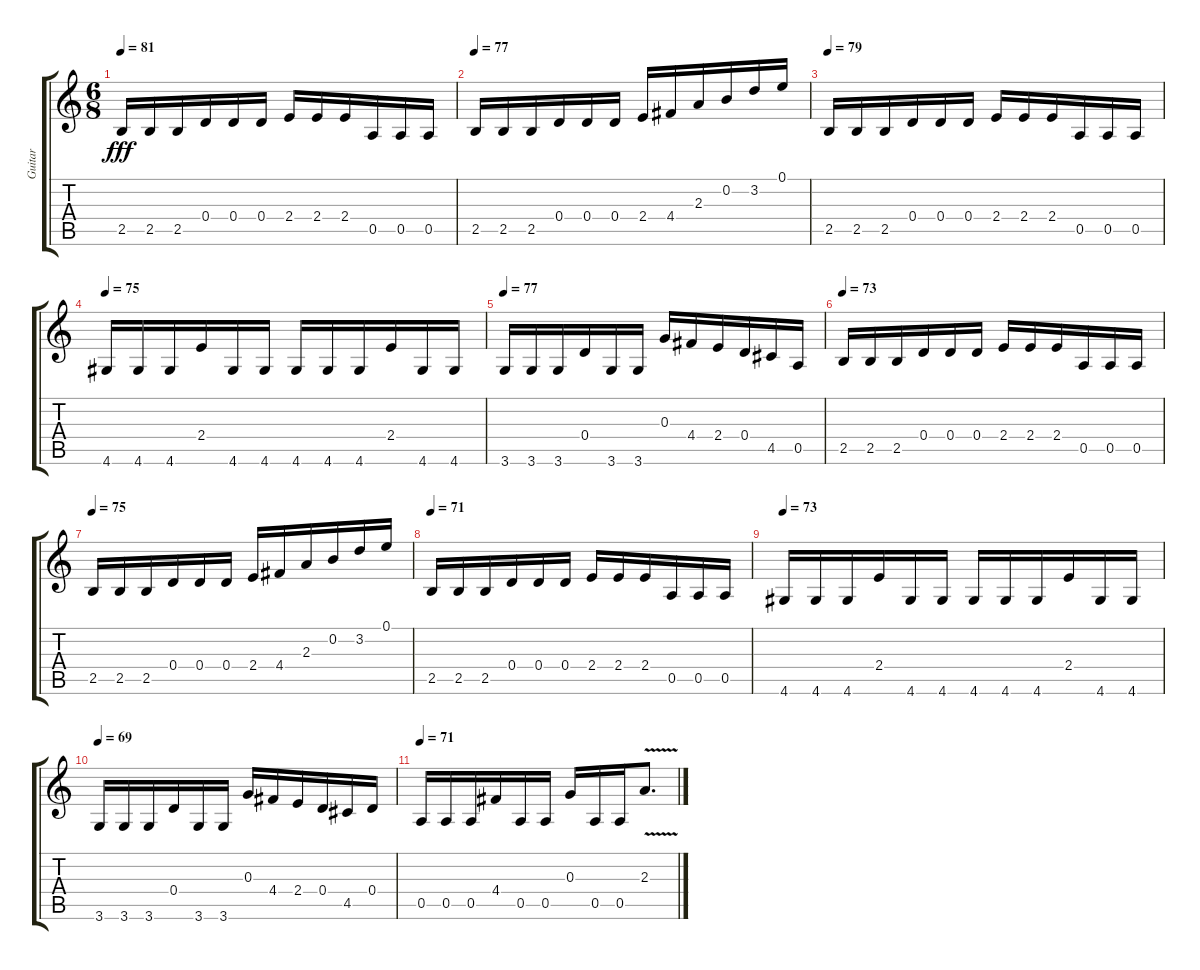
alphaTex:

\track ("Guitar" "Guitar") {instrument distortionguitar}
\staff {score tabs}
\tuning (E4 B3 G3 D3 A2 E2) {hide}
\ts (6 8)
\tempo 81
\clef g2
\ks c
2.5.16{dy fff} 2.5.16 2.5.16 0.4.16 0.4.16 0.4.16 2.4.16 2.4.16 2.4.16 0.5.16 0.5.16 0.5.16 |
\tempo 77
2.5.16 2.5.16 2.5.16 0.4.16 0.4.16 0.4.16 2.4.16 4.4.16 2.3.16 0.2.16 3.2.16 0.1.16 |
\tempo 79
2.5.16 2.5.16 2.5.16 0.4.16 0.4.16 0.4.16 2.4.16 2.4.16 2.4.16 0.5.16 0.5.16 0.5.16 |
\tempo 75
4.6.16 4.6.16 4.6.16 2.4.16 4.6.16 4.6.16 4.6.16 4.6.16 4.6.16 2.4.16 4.6.16 4.6.16 |
\tempo 77
3.6.16 3.6.16 3.6.16 0.4.16 3.6.16 3.6.16 0.3.16 4.4.16 2.4.16 0.4.16 4.5.16 0.5.16 |
\tempo 73
2.5.16 2.5.16 2.5.16 0.4.16 0.4.16 0.4.16 2.4.16 2.4.16 2.4.16 0.5.16 0.5.16 0.5.16 |
\tempo 75
2.5.16 2.5.16 2.5.16 0.4.16 0.4.16 0.4.16 2.4.16 4.4.16 2.3.16 0.2.16 3.2.16 0.1.16 |
\tempo 71
2.5.16 2.5.16 2.5.16 0.4.16 0.4.16 0.4.16 2.4.16 2.4.16 2.4.16 0.5.16 0.5.16 0.5.16 |
\tempo 73
4.6.16 4.6.16 4.6.16 2.4.16 4.6.16 4.6.16 4.6.16 4.6.16 4.6.16 2.4.16 4.6.16 4.6.16 |
\tempo 69
3.6.16 3.6.16 3.6.16 0.4.16 3.6.16 3.6.16 0.3.16 4.4.16 2.4.16 0.4.16 4.5.16 0.4.16 |
\tempo 100
\tempo 71
0.5.16 0.5.16 0.5.16 4.4.16 0.5.16 0.5.16 0.3.16 0.5.16 0.5.16 2.3{v}.8{d}
